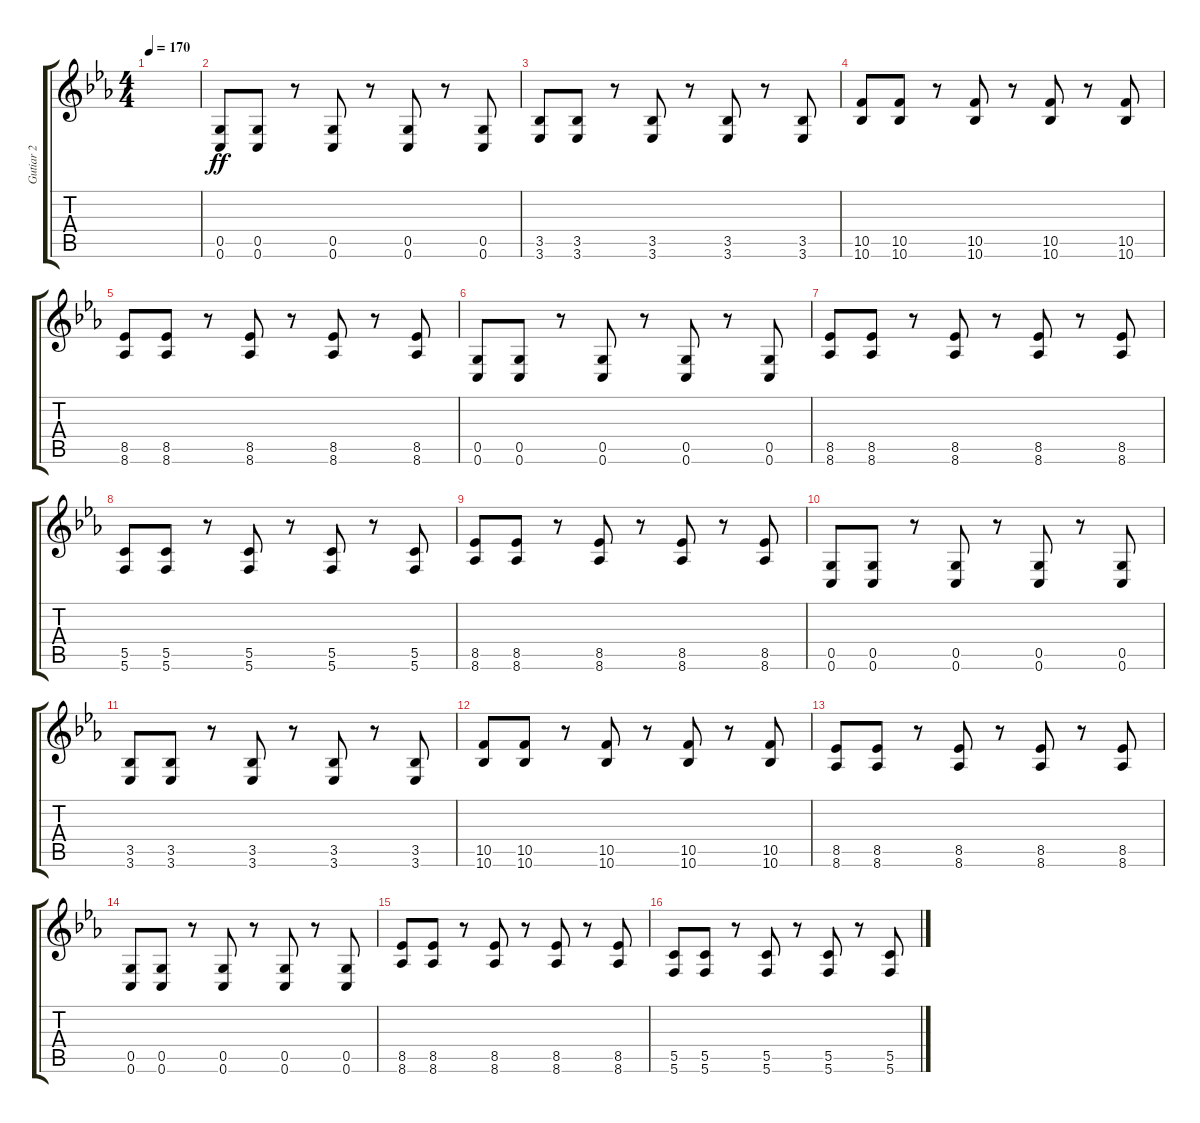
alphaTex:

\track ("Gutiar 2" "Gutiar 2") {instrument overdrivenguitar}
\staff {score tabs}
\tuning (D4 A3 F3 C3 G2 C2) {hide}
\ts (4 4)
\tempo 170
\clef g2
\ks cminor
|
(0.5 0.6).8{dy ff} (0.5 0.6).8 r.8 (0.5 0.6).8 r.8 (0.5 0.6).8 r.8 (0.5 0.6).8 |
(3.5 3.6).8 (3.5 3.6).8 r.8 (3.5 3.6).8 r.8 (3.5 3.6).8 r.8 (3.5 3.6).8 |
(10.5 10.6).8 (10.5 10.6).8 r.8 (10.5 10.6).8 r.8 (10.5 10.6).8 r.8 (10.5 10.6).8 |
(8.5 8.6).8 (8.5 8.6).8 r.8 (8.5 8.6).8 r.8 (8.5 8.6).8 r.8 (8.5 8.6).8 |
(0.5 0.6).8 (0.5 0.6).8 r.8 (0.5 0.6).8 r.8 (0.5 0.6).8 r.8 (0.5 0.6).8 |
(8.5 8.6).8 (8.5 8.6).8 r.8 (8.5 8.6).8 r.8 (8.5 8.6).8 r.8 (8.5 8.6).8 |
(5.5 5.6).8 (5.5 5.6).8 r.8 (5.5 5.6).8 r.8 (5.5 5.6).8 r.8 (5.5 5.6).8 |
(8.5 8.6).8 (8.5 8.6).8 r.8 (8.5 8.6).8 r.8 (8.5 8.6).8 r.8 (8.5 8.6).8 |
(0.5 0.6).8 (0.5 0.6).8 r.8 (0.5 0.6).8 r.8 (0.5 0.6).8 r.8 (0.5 0.6).8 |
(3.5 3.6).8 (3.5 3.6).8 r.8 (3.5 3.6).8 r.8 (3.5 3.6).8 r.8 (3.5 3.6).8 |
(10.5 10.6).8 (10.5 10.6).8 r.8 (10.5 10.6).8 r.8 (10.5 10.6).8 r.8 (10.5 10.6).8 |
(8.5 8.6).8 (8.5 8.6).8 r.8 (8.5 8.6).8 r.8 (8.5 8.6).8 r.8 (8.5 8.6).8 |
(0.5 0.6).8 (0.5 0.6).8 r.8 (0.5 0.6).8 r.8 (0.5 0.6).8 r.8 (0.5 0.6).8 |
(8.5 8.6).8 (8.5 8.6).8 r.8 (8.5 8.6).8 r.8 (8.5 8.6).8 r.8 (8.5 8.6).8 |
(5.5 5.6).8 (5.5 5.6).8 r.8 (5.5 5.6).8 r.8 (5.5 5.6).8 r.8 (5.5 5.6).8
